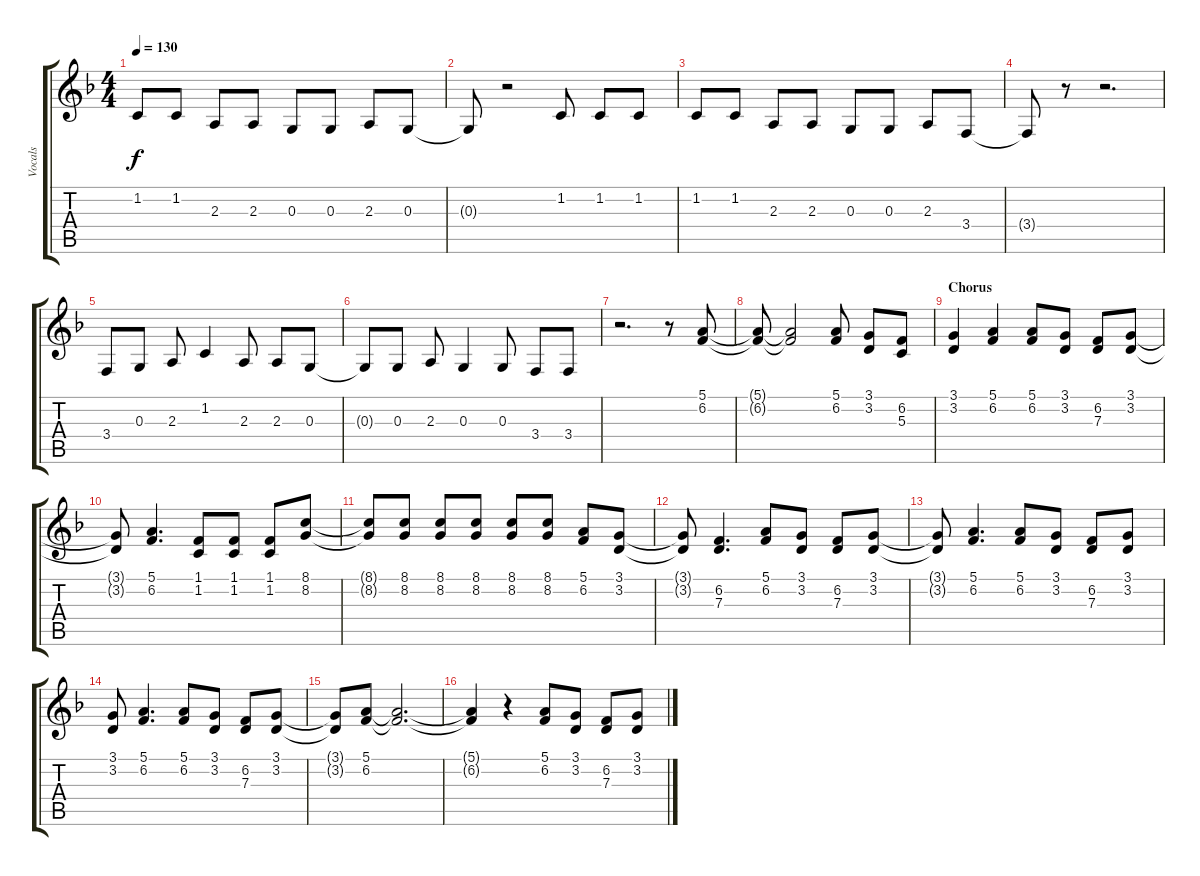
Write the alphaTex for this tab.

\track ("Vocals" "Vocals") {instrument sopranosax}
\staff {score tabs}
\tuning (E4 B3 G3 D3 A2 E2) {hide}
\ts (4 4)
\tempo 130
\clef g2
\ks f
1.2.8{dy f} 1.2.8 2.3.8 2.3.8 0.3.8 0.3.8 2.3.8 0.3.8 |
0.3{t}.8 r.2 1.2.8 1.2.8 1.2.8 |
1.2.8 1.2.8 2.3.8 2.3.8 0.3.8 0.3.8 2.3.8 3.4.8 |
3.4{t}.8 r.8 r.2{d} |
3.4.8 0.3.8 2.3.8 1.2.4 2.3.8 2.3.8 0.3.8 |
0.3{t}.8 0.3.8 2.3.8 0.3.4 0.3.8 3.4.8 3.4.8 |
r.2{d} r.8 (5.1 6.2).8 |
(5.1{t} 6.2{t}).8 (5.1{t} 6.2{t}).2 (5.1 6.2).8 (3.1 3.2).8 (6.2 5.3).8 |
\section ("" "Chorus")
(3.1 3.2).4 (5.1 6.2).4 (5.1 6.2).8 (3.1 3.2).8 (6.2 7.3).8 (3.1 3.2).8 |
(3.1{t} 3.2{t}).8 (5.1 6.2).4{d} (1.1 1.2).8 (1.1 1.2).8 (1.1 1.2).8 (8.1 8.2).8 |
(8.1{t} 8.2{t}).8 (8.1 8.2).8 (8.1 8.2).8 (8.1 8.2).8 (8.1 8.2).8 (8.1 8.2).8 (5.1 6.2).8 (3.1 3.2).8 |
(3.1{t} 3.2{t}).8 (6.2 7.3).4{d} (5.1 6.2).8 (3.1 3.2).8 (6.2 7.3).8 (3.1 3.2).8 |
(3.1{t} 3.2{t}).8 (5.1 6.2).4{d} (5.1 6.2).8 (3.1 3.2).8 (6.2 7.3).8 (3.1 3.2).8 |
(3.1 3.2).8 (5.1 6.2).4{d} (5.1 6.2).8 (3.1 3.2).8 (6.2 7.3).8 (3.1 3.2).8 |
(3.1{t} 3.2{t}).8 (5.1 6.2).8 (5.1{t} 6.2{t}).2{d} |
(5.1{t} 6.2{t}).4 r.4 (5.1 6.2).8 (3.1 3.2).8 (6.2 7.3).8 (3.1 3.2).8
